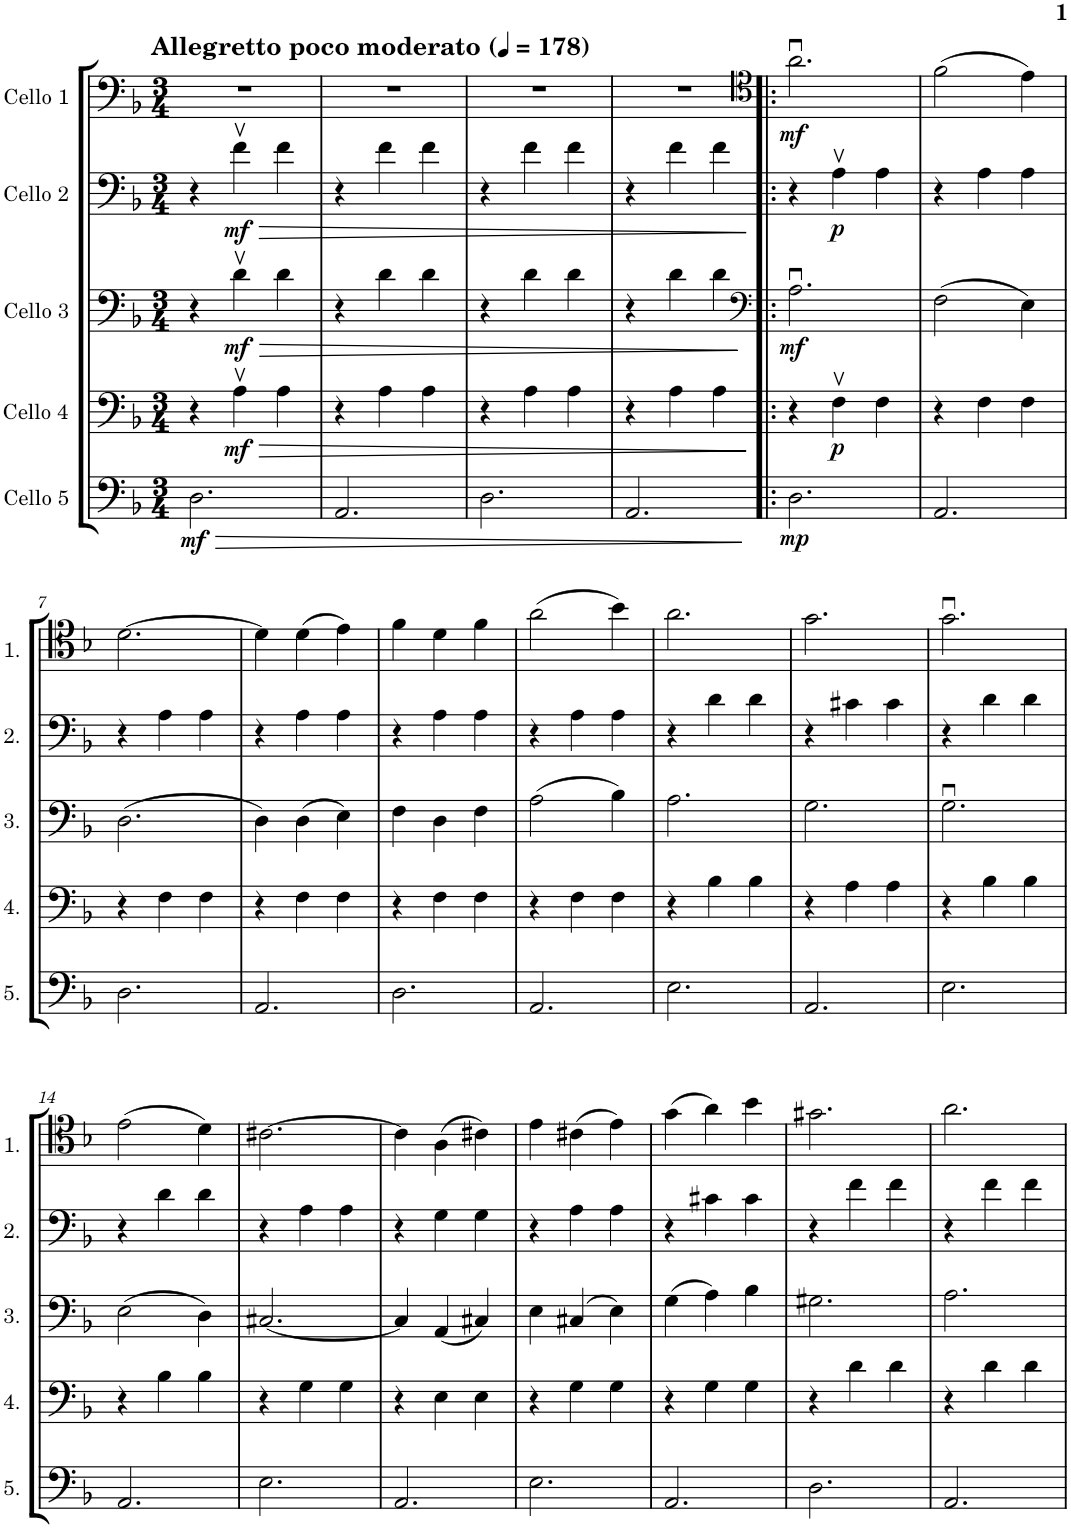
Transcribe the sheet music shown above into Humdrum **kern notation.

**kern	**dynam	**kern	**dynam	**kern	**dynam	**kern	**dynam	**kern	**dynam
*part5	*part5	*part4	*part4	*part3	*part3	*part2	*part2	*part1	*part1
*staff5	*staff5	*staff4	*staff4	*staff3	*staff3	*staff2	*staff2	*staff1	*staff1
*I"Cello 5	*	*I"Cello 4	*	*I"Cello 3	*	*I"Cello 2	*	*I"Cello 1	*
*clefF4	*	*clefF4	*	*clefF4	*	*clefF4	*	*clefF4	*
*k[b-]	*	*k[b-]	*	*k[b-]	*	*k[b-]	*	*k[b-]	*
*M3/4	*	*M3/4	*	*M3/4	*	*M3/4	*	*M3/4	*
*MM178	*	*MM178	*	*MM178	*	*MM178	*	*MM178	*
=1	=1	=1	=1	=1	=1	=1	=1	=1	=1
!	!	!	!	!	!	!	!	!LO:TX:a:B:t=Allegretto poco moderato	!
!	!LO:HP:b	!	!	!	!	!	!	!	!
!	!LO:DY:n=1:b	!	!	!	!	!	!	!	!
2.D\	> mf	4r	.	4r	.	4r	.	2.r	.
!	!	!	!LO:HP:b	!	!	!	!LO:HP:b	!	!
!	!	!	!LO:DY:n=1:b	!	!LO:DY:b	!	!LO:DY:n=1:b	!	!
.	.	4Av\	> mf	4dv\	mf	4fv\	> mf	.	.
!	!	!	!	!	!LO:HP:b	!	!	!	!
.	.	4A\	.	4d\	>	4f\	.	.	.
=2	=2	=2	=2	=2	=2	=2	=2	=2	=2
2.AA/	.	4r	.	4r	.	4r	.	2.r	.
.	.	4A\	.	4d\	.	4f\	.	.	.
.	.	4A\	.	4d\	.	4f\	.	.	.
=3	=3	=3	=3	=3	=3	=3	=3	=3	=3
2.D\	.	4r	.	4r	.	4r	.	2.r	.
.	.	4A\	.	4d\	.	4f\	.	.	.
.	.	4A\	.	4d\	.	4f\	.	.	.
=4	=4	=4	=4	=4	=4	=4	=4	=4	=4
2.AA/	.	4r	.	4r	.	4r	.	2.r	.
.	.	4A\	.	4d\	.	4f\	.	.	.
.	.	4A\	.	4d\	.	4f\	.	.	.
.	]	.	]	.	]	.	]	.	.
=5!|:	=5!|:	=5!|:	=5!|:	=5!|:	=5!|:	=5!|:	=5!|:	=5!|:	=5!|:
*	*	*	*	*clefF4	*	*	*	*clefC4	*
!	!LO:DY:b	!	!	!	!LO:DY:b	!	!	!	!LO:DY:b
2.D\	mp	4r	.	2.Au\	mf	4r	.	2.au\	mf
!	!	!	!LO:DY:b	!	!	!	!LO:DY:b	!	!
.	.	4Fv\	p	.	.	4Av\	p	.	.
.	.	4F\	.	.	.	4A\	.	.	.
=6	=6	=6	=6	=6	=6	=6	=6	=6	=6
2.AA/	.	4r	.	(2F\	.	4r	.	(2f\	.
.	.	4F\	.	.	.	4A\	.	.	.
.	.	4F\	.	4E\)	.	4A\	.	4e\)	.
!!LO:LB:g=z
=7	=7	=7	=7	=7	=7	=7	=7	=7	=7
2.D\	.	4r	.	(2.D\	.	4r	.	[2.d\	.
.	.	4F\	.	.	.	4A\	.	.	.
.	.	4F\	.	.	.	4A\	.	.	.
=8	=8	=8	=8	=8	=8	=8	=8	=8	=8
2.AA/	.	4r	.	4D\)	.	4r	.	4d\]	.
.	.	4F\	.	(4D\	.	4A\	.	(4d\	.
.	.	4F\	.	4E\)	.	4A\	.	4e\)	.
=9	=9	=9	=9	=9	=9	=9	=9	=9	=9
2.D\	.	4r	.	4F\	.	4r	.	4f\	.
.	.	4F\	.	4D\	.	4A\	.	4d\	.
.	.	4F\	.	4F\	.	4A\	.	4f\	.
=10	=10	=10	=10	=10	=10	=10	=10	=10	=10
2.AA/	.	4r	.	(2A\	.	4r	.	(2a\	.
.	.	4F\	.	.	.	4A\	.	.	.
.	.	4F\	.	4B-\)	.	4A\	.	4b-\)	.
=11	=11	=11	=11	=11	=11	=11	=11	=11	=11
2.E\	.	4r	.	2.A\	.	4r	.	2.a\	.
.	.	4B-\	.	.	.	4d\	.	.	.
.	.	4B-\	.	.	.	4d\	.	.	.
=12	=12	=12	=12	=12	=12	=12	=12	=12	=12
2.AA/	.	4r	.	2.G\	.	4r	.	2.g\	.
.	.	4A\	.	.	.	4c#X\	.	.	.
.	.	4A\	.	.	.	4c#\	.	.	.
=13	=13	=13	=13	=13	=13	=13	=13	=13	=13
2.E\	.	4r	.	2.Gu\	.	4r	.	2.gu\	.
.	.	4B-\	.	.	.	4d\	.	.	.
.	.	4B-\	.	.	.	4d\	.	.	.
!!LO:LB:g=z
=14	=14	=14	=14	=14	=14	=14	=14	=14	=14
2.AA/	.	4r	.	(2E\	.	4r	.	(2e\	.
.	.	4B-\	.	.	.	4d\	.	.	.
.	.	4B-\	.	4D\)	.	4d\	.	4d\)	.
=15	=15	=15	=15	=15	=15	=15	=15	=15	=15
2.E\	.	4r	.	[2.C#X/	.	4r	.	[2.c#X\	.
.	.	4G\	.	.	.	4A\	.	.	.
.	.	4G\	.	.	.	4A\	.	.	.
=16	=16	=16	=16	=16	=16	=16	=16	=16	=16
2.AA/	.	4r	.	4C#/]	.	4r	.	4c#\]	.
.	.	4E\	.	(4AA/	.	4G\	.	(4A\	.
.	.	4E\	.	4C#X/)	.	4G\	.	4c#X\)	.
=17	=17	=17	=17	=17	=17	=17	=17	=17	=17
2.E\	.	4r	.	4E\	.	4r	.	4e\	.
.	.	4G\	.	(4C#X/	.	4A\	.	(4c#X\	.
.	.	4G\	.	4E\)	.	4A\	.	4e\)	.
=18	=18	=18	=18	=18	=18	=18	=18	=18	=18
2.AA/	.	4r	.	(4G\	.	4r	.	(4g\	.
.	.	4G\	.	4A\)	.	4c#X\	.	4a\)	.
.	.	4G\	.	4B-\	.	4c#\	.	4b-\	.
=19	=19	=19	=19	=19	=19	=19	=19	=19	=19
2.D\	.	4r	.	2.G#X\	.	4r	.	2.g#X\	.
.	.	4d\	.	.	.	4f\	.	.	.
.	.	4d\	.	.	.	4f\	.	.	.
=20	=20	=20	=20	=20	=20	=20	=20	=20	=20
2.AA/	.	4r	.	2.A\	.	4r	.	2.a\	.
.	.	4d\	.	.	.	4f\	.	.	.
.	.	4d\	.	.	.	4f\	.	.	.
=	=	=	=	=	=	=	=	=	=
*-	*-	*-	*-	*-	*-	*-	*-	*-	*-
